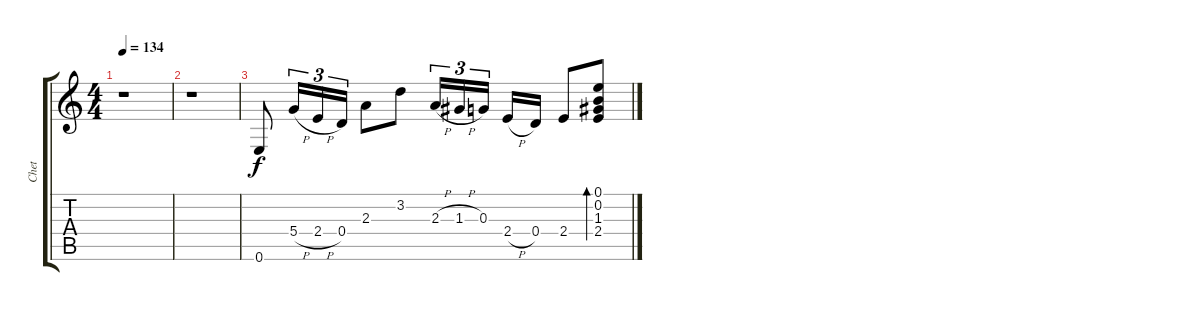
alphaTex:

\track ("Chet" "Chet") {instrument electricguitarjazz}
\staff {score tabs}
\tuning (E4 B3 G3 D3 A2 E2) {hide}
\ts (4 4)
\tempo 134
\clef g2
\ks c
r.1{dy fff} |
r.1 |
0.6.8{dy f} 5.4{h}.16{tu (3 2)} 2.4{h}.16{tu (3 2)} 0.4.16{tu (3 2)} 2.3.8 3.2.8 2.3{h}.16{tu (3 2)} 1.3{h}.16{tu (3 2)} 0.3.16{tu (3 2)} 2.4{h}.16 0.4.16 2.4.8 (0.1 0.2 1.3 2.4).8{bd 120}
